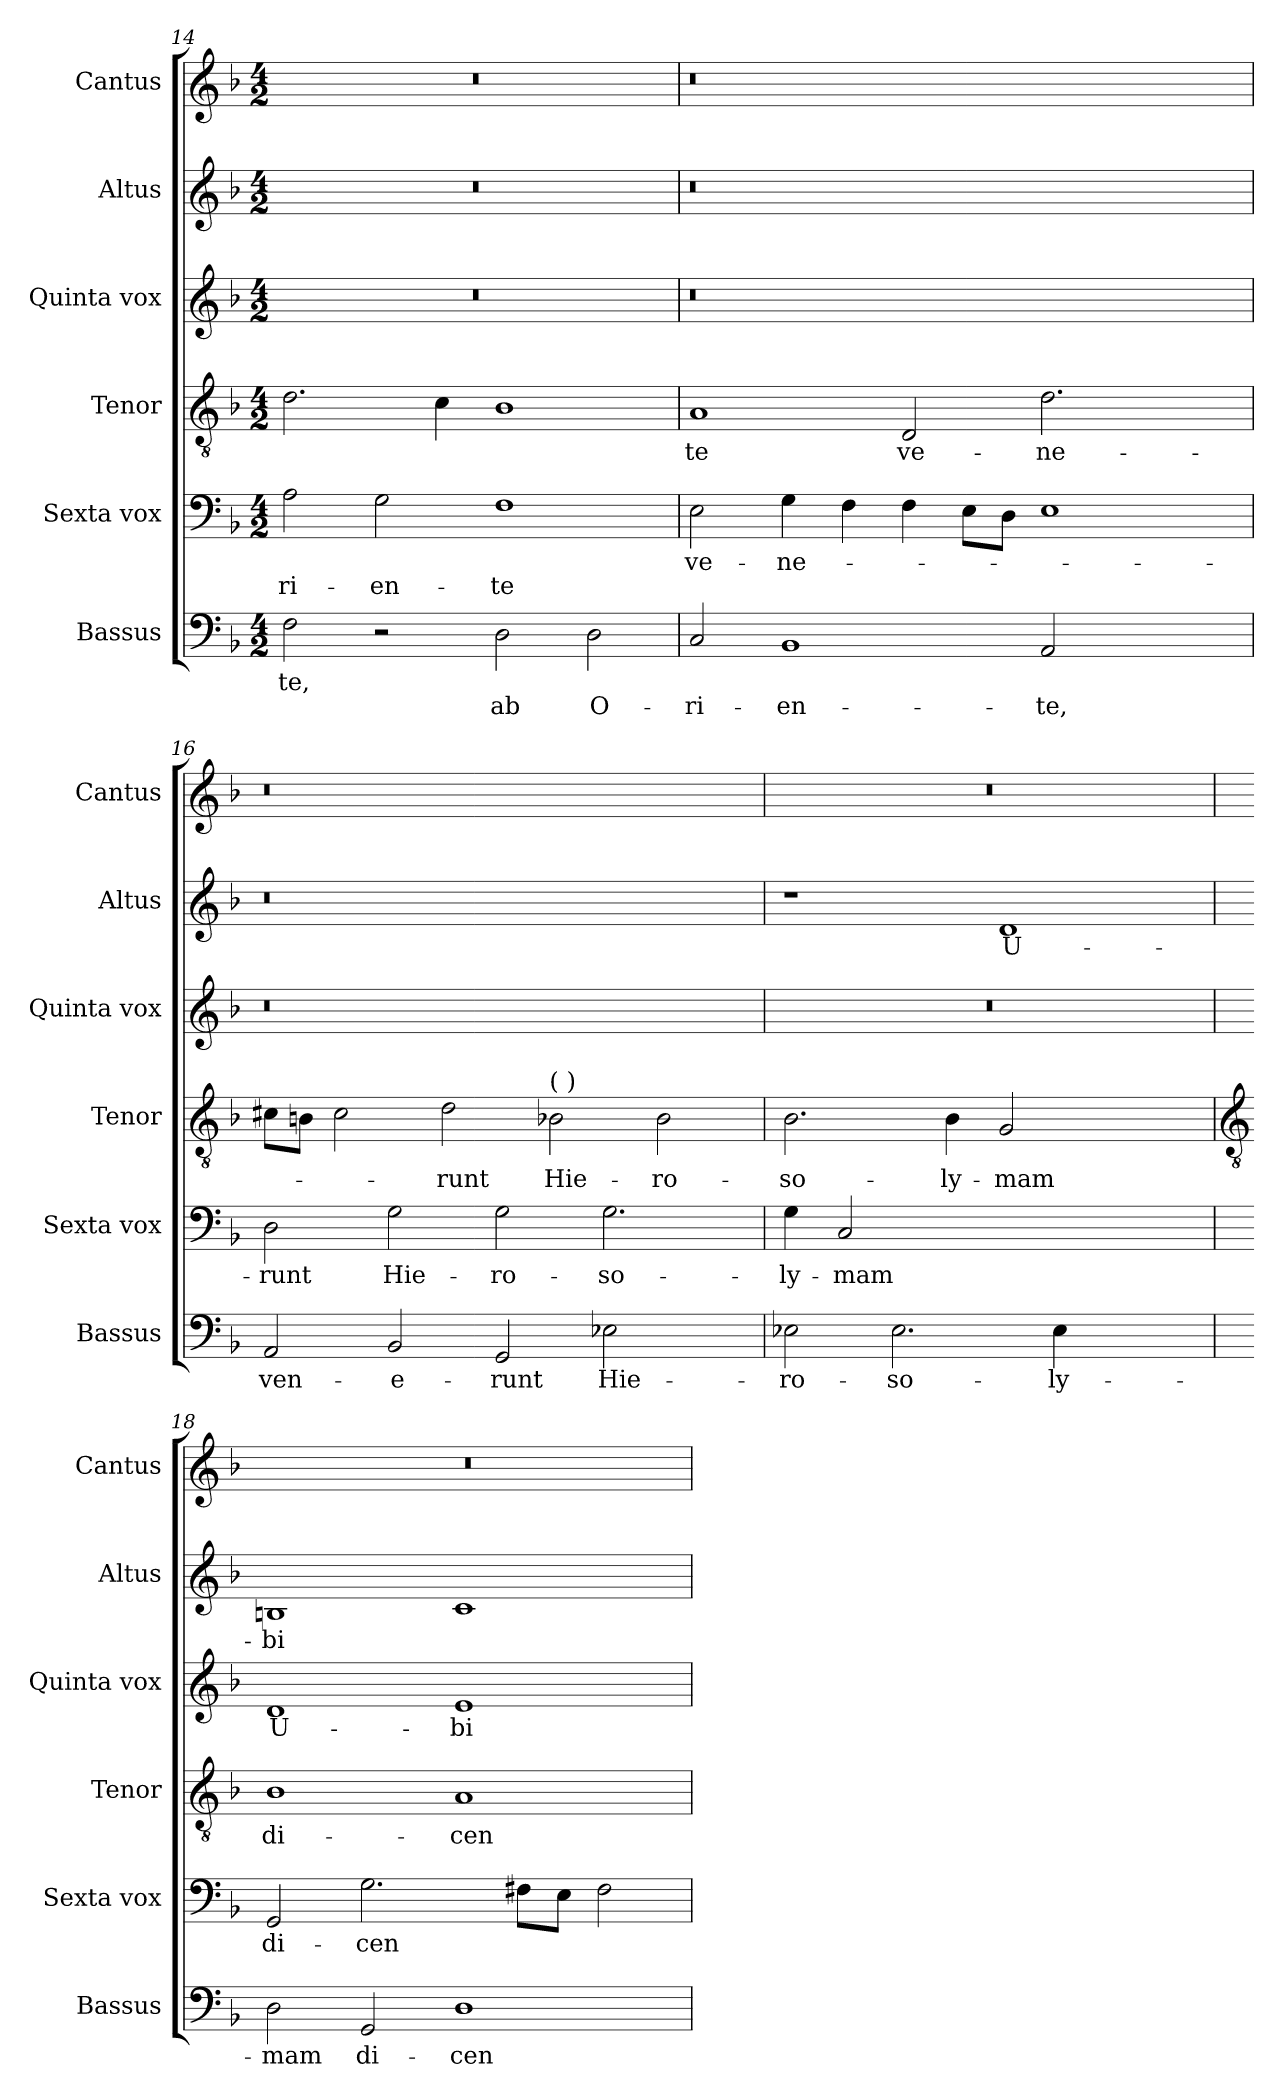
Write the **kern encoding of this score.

**kern	**text	**text	**kern	**text	**text	**kern	**text	**kern	**text	**kern	**text	**kern
*part6	*part6	*part6	*part5	*part5	*part5	*part4	*part4	*part3	*part3	*part2	*part2	*part1
*staff6	*staff6	*staff6	*staff5	*staff5	*staff5	*staff4	*staff4	*staff3	*staff3	*staff2	*staff2	*staff1
*I"Bassus	*	*	*I"Sexta vox	*	*	*I"Tenor	*	*I"Quinta vox	*	*I"Altus	*	*I"Cantus
*I'Bassus	*	*	*I'Sexta vox	*	*	*I'Tenor	*	*I'Quinta vox	*	*I'Altus	*	*I'Cantus
*clefF4	*	*	*clefF4	*	*	*clefGv2	*	*clefG2	*	*clefG2	*	*clefG2
*k[b-]	*	*	*k[b-]	*	*	*k[b-]	*	*k[b-]	*	*k[b-]	*	*k[b-]
*F:	*	*	*F:	*	*	*F:	*	*F:	*	*F:	*	*F:
*M4/2	*	*	*M4/2	*	*	*M4/2	*	*M4/2	*	*M4/2	*	*M4/2
=14	=14	=14	=14	=14	=14	=14	=14	=14	=14	=14	=14	=14
!	!LO:LY:b	!	!	!	!LO:LY:b	!	!	!	!	!	!	!
2F	-te,	.	2A	.	-ri-	2.d	.	0r	.	0r	.	0r
!	!	!	!	!	!LO:LY:b	!	!	!	!	!	!	!
2r	.	.	2G	.	-en-	.	.	.	.	.	.	.
.	.	.	.	.	.	4c	.	.	.	.	.	.
!	!	!LO:LY:b	!	!	!LO:LY:b	!	!	!	!	!	!	!
2D	.	ab	1F	.	-te	1B-	.	.	.	.	.	.
!	!	!LO:LY:b	!	!	!	!	!	!	!	!	!	!
2D	.	O-	.	.	.	.	.	.	.	.	.	.
=15	=15	=15	=15	=15	=15	=15	=15	=15	=15	=15	=15	=15
!	!	!LO:LY:b	!	!LO:LY:b	!	!	!LO:LY:b	!	!	!	!	!
2C	.	-ri-	2E	ve-	.	1A	-te	0r	.	0r	.	0r
!	!	!LO:LY:b	!	!LO:LY:b	!	!	!	!	!	!	!	!
1BB-	.	-en-	4G	-ne-	.	.	.	.	.	.	.	.
.	.	.	4F	.	.	.	.	.	.	.	.	.
!	!	!	!	!	!	!	!LO:LY:b	!	!	!	!	!
.	.	.	4F	.	.	2D	ve-	.	.	.	.	.
.	.	.	8EL	.	.	.	.	.	.	.	.	.
.	.	.	8DJ	.	.	.	.	.	.	.	.	.
!	!	!LO:LY:b	!	!	!	!	!LO:LY:b	!	!	!	!	!
2AA	.	-te,	1E	.	.	2.d	-ne-	.	.	.	.	.
2ryy	.	.	.	.	.	.	.	2ryy	.	2ryy	.	2ryy
.	.	.	.	.	.	4ryy	.	.	.	.	.	.
=16	=16	=16	=16	=16	=16	=16	=16	=16	=16	=16	=16	=16
!	!LO:LY:b	!	!	!LO:LY:b	!	!	!	!	!	!	!	!
2AA	ven-	.	2D	-runt	.	8c#L	.	0r	.	0r	.	0r
.	.	.	.	.	.	8BJ	.	.	.	.	.	.
.	.	.	.	.	.	2c#	.	.	.	.	.	.
!	!LO:LY:b	!	!	!LO:LY:b	!	!	!	!	!	!	!	!
2BB-	-e-	.	2G	Hie-	.	.	.	.	.	.	.	.
!	!	!	!	!	!	!	!LO:LY:b	!	!	!	!	!
.	.	.	.	.	.	2d	-runt	.	.	.	.	.
!	!LO:LY:b	!	!	!LO:LY:b	!	!	!	!	!	!	!	!
2GG	-runt	.	2G	-ro-	.	.	.	.	.	.	.	.
!	!	!	!	!	!	!LO:TX:a:t=(  )	!	!	!	!	!	!
!	!	!	!	!	!	!	!LO:LY:b	!	!	!	!	!
.	.	.	.	.	.	2B-	Hie-	.	.	.	.	.
!	!LO:LY:b	!	!	!LO:LY:b	!	!	!	!	!	!	!	!
2E-X	Hie-	.	2.G	-so-	.	.	.	.	.	.	.	.
!	!	!	!	!	!	!	!LO:LY:b	!	!	!	!	!
.	.	.	.	.	.	2B-	-ro-	.	.	.	.	.
4ryy	.	.	.	.	.	.	.	4ryy	.	4ryy	.	4ryy
!!LO:LB:g=z
=17	=17	=17	=17	=17	=17	=17	=17	=17	=17	=17	=17	=17
!	!LO:LY:b	!	!	!LO:LY:b	!	!	!LO:LY:b	!	!	!	!	!
2E-X	-ro-	.	4G	-ly-	.	2.B-	-so-	0r	.	1r	.	0r
!	!	!	!	!LO:LY:b	!	!	!	!	!	!	!	!
.	.	.	2C	-mam	.	.	.	.	.	.	.	.
!	!LO:LY:b	!	!	!	!	!	!	!	!	!	!	!
2.E-	-so-	.	.	.	.	.	.	.	.	.	.	.
!	!	!	!	!	!	!	!LO:LY:b	!	!	!	!	!
.	.	.	1ryy	.	.	4B-	-ly-	.	.	.	.	.
!	!	!	!	!	!	!	!LO:LY:b	!	!	!	!LO:LY:b	!
.	.	.	.	.	.	2G	-mam	.	.	1d	U-	.
!	!LO:LY:b	!	!	!	!	!	!	!	!	!	!	!
4E-	-ly-	.	.	.	.	.	.	.	.	.	.	.
2ryy	.	.	.	.	.	2ryy	.	.	.	.	.	.
.	.	.	4ryy	.	.	.	.	.	.	.	.	.
!!LO:LB:g=z
=18	=18	=18	=18	=18	=18	=18	=18	=18	=18	=18	=18	=18
*	*	*	*	*	*	*clefGv2	*	*	*	*	*	*
!	!LO:LY:b	!	!	!LO:LY:b	!	!	!LO:LY:b	!	!LO:LY:b	!	!LO:LY:b	!
2D	-mam	.	2GG	di-	.	1B-	di-	1d	U-	1Bn	-bi	0r
!	!LO:LY:b	!	!	!LO:LY:b	!	!	!	!	!	!	!	!
2GG	di-	.	2.G	-cen	.	.	.	.	.	.	.	.
!	!LO:LY:b	!	!	!	!	!	!LO:LY:b	!	!LO:LY:b	!	!	!
1D	-cen-	.	.	.	.	1A	-cen-	1e	-bi	1c	.	.
.	.	.	8F#L	.	.	.	.	.	.	.	.	.
.	.	.	8EJ	.	.	.	.	.	.	.	.	.
.	.	.	2F#	.	.	.	.	.	.	.	.	.
=	=	=	=	=	=	=	=	=	=	=	=	=
*-	*-	*-	*-	*-	*-	*-	*-	*-	*-	*-	*-	*-
